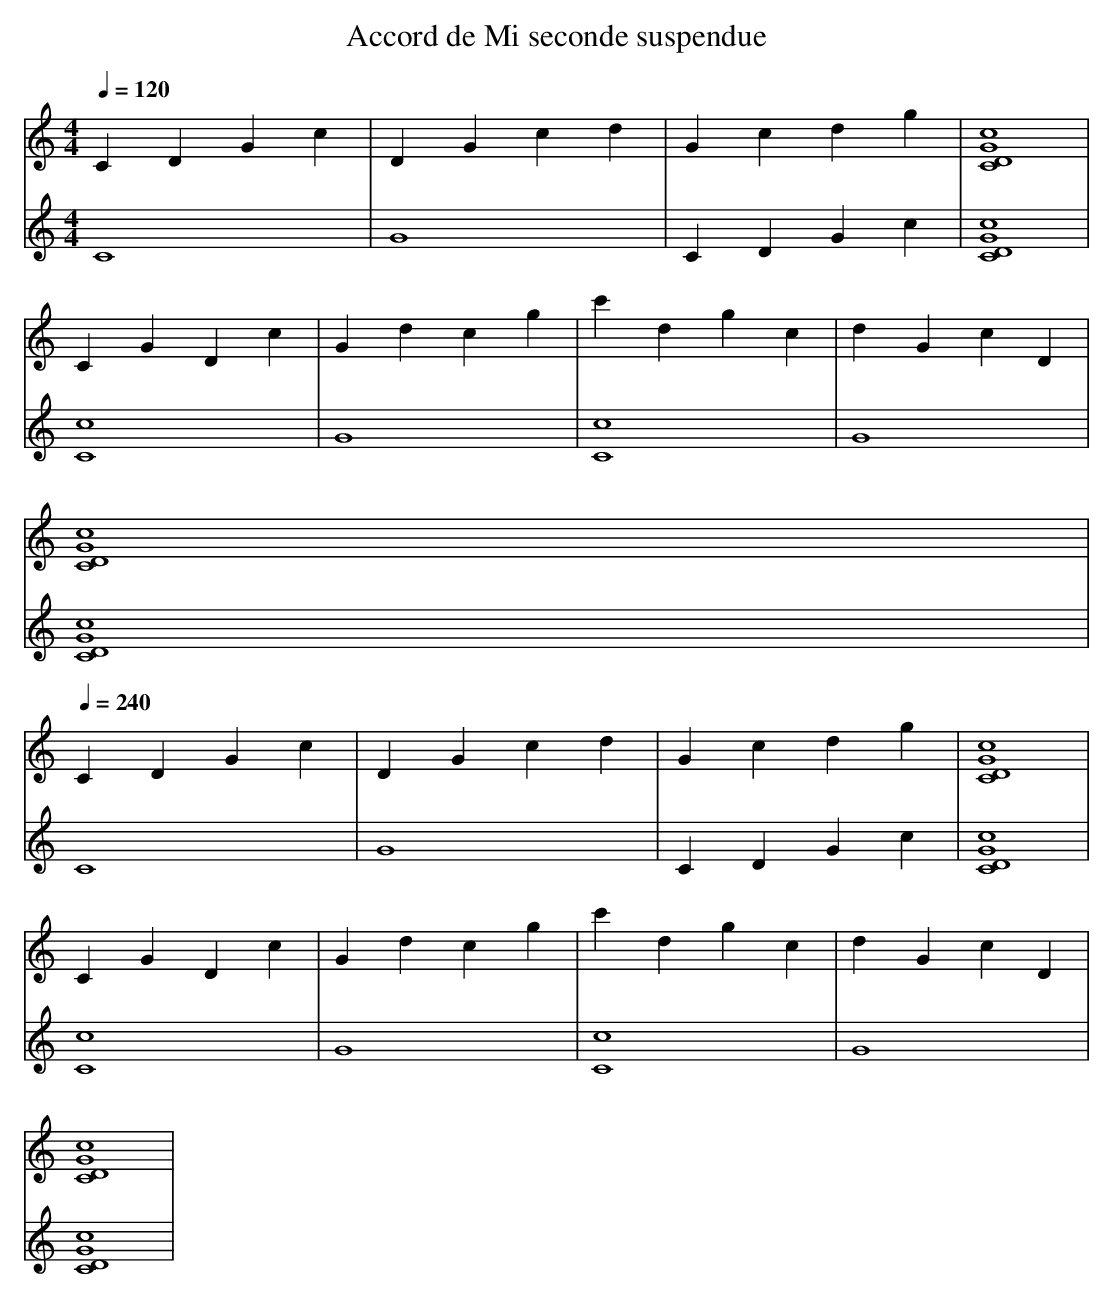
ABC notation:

X:1
T:Accord de Mi seconde suspendue
M: 4/4
L: 1/4
Q:1/4=120
K:C
V:1
C D G c | D G c d | G c d g | [C4 D4 G4 c4] |
C G D c | G d c g | c' d g c | d G c D |
[C4 D4 G4 c4] |
Q:1/4=240
C D G c | D G c d | G c d g | [C4 D4 G4 c4] |
C G D c | G d c g | c' d g c | d G c D |
[C4 D4 G4 c4] |
V:2
C4 | G4 | C D G c | [C4 D4 G4 c4] |
[C4 c4] | G4 | [C4 c4] | G4 |
[C4 D4 G4 c4] |
Q:1/4=240
C4 | G4 | C D G c | [C4 D4 G4 c4] |
[C4 c4] | G4 | [C4 c4] | G4 |
[C4 D4 G4 c4] |
